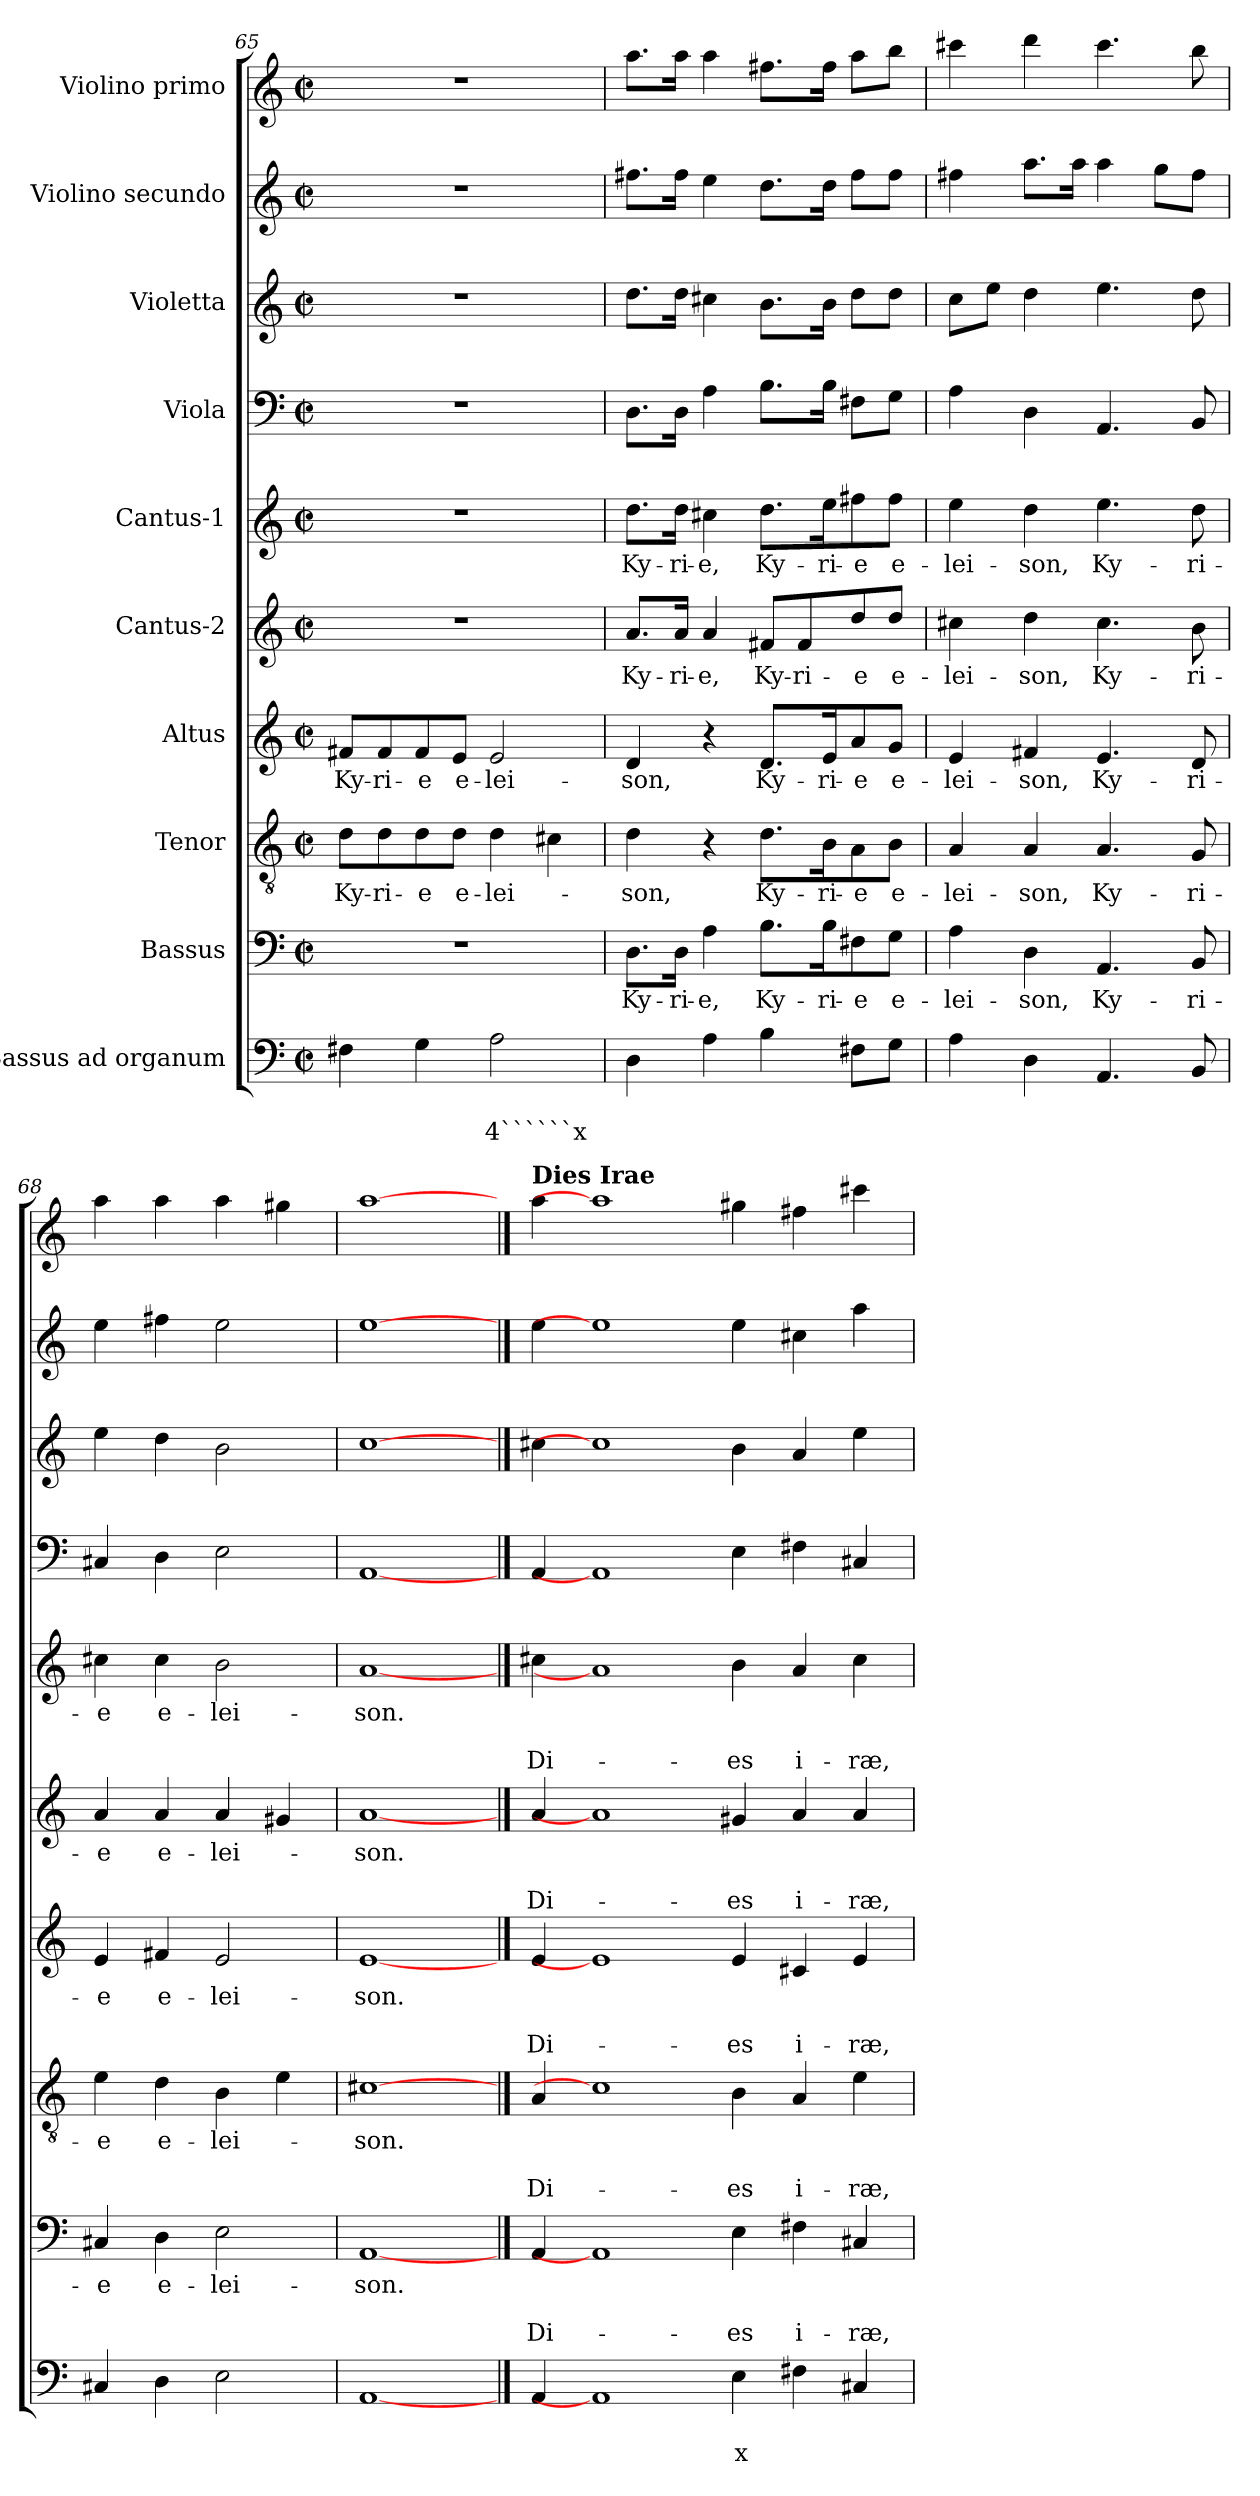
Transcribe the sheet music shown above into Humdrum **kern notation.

**kern	**text	**text	**kern	**text	**text	**text	**kern	**text	**text	**text	**kern	**text	**text	**text	**kern	**text	**text	**text	**kern	**text	**text	**text	**kern	**kern	**kern	**kern
*part10	*part10	*part10	*part9	*part9	*part9	*part9	*part8	*part8	*part8	*part8	*part7	*part7	*part7	*part7	*part6	*part6	*part6	*part6	*part5	*part5	*part5	*part5	*part4	*part3	*part2	*part1
*staff10	*staff10	*staff10	*staff9	*staff9	*staff9	*staff9	*staff8	*staff8	*staff8	*staff8	*staff7	*staff7	*staff7	*staff7	*staff6	*staff6	*staff6	*staff6	*staff5	*staff5	*staff5	*staff5	*staff4	*staff3	*staff2	*staff1
*I"Bassus ad  organum	*	*	*I"Bassus	*	*	*	*I"Tenor	*	*	*	*I"Altus	*	*	*	*I"Cantus-2	*	*	*	*I"Cantus-1	*	*	*	*I"Viola	*I"Violetta	*I"Violino secundo	*I"Violino primo
*clefF4	*	*	*clefF4	*	*	*	*clefGv2	*	*	*	*clefG2	*	*	*	*clefG2	*	*	*	*clefG2	*	*	*	*clefF4	*clefG2	*clefG2	*clefG2
*k[]	*	*	*k[]	*	*	*	*k[]	*	*	*	*k[]	*	*	*	*k[]	*	*	*	*k[]	*	*	*	*k[]	*k[]	*k[]	*k[]
*C:	*	*	*C:	*	*	*	*C:	*	*	*	*C:	*	*	*	*C:	*	*	*	*C:	*	*	*	*C:	*C:	*C:	*C:
*M2/2	*	*	*M2/2	*	*	*	*M2/2	*	*	*	*M2/2	*	*	*	*M2/2	*	*	*	*M2/2	*	*	*	*M2/2	*M2/2	*M2/2	*M2/2
*met(c|)	*	*	*met(c|)	*	*	*	*met(c|)	*	*	*	*met(c|)	*	*	*	*met(c|)	*	*	*	*met(c|)	*	*	*	*met(c|)	*met(c|)	*met(c|)	*met(c|)
=65	=65	=65	=65	=65	=65	=65	=65	=65	=65	=65	=65	=65	=65	=65	=65	=65	=65	=65	=65	=65	=65	=65	=65	=65	=65	=65
!	!	!	!	!	!	!	!	!LO:LY:b	!	!	!	!LO:LY:b	!	!	!	!	!	!	!	!	!	!	!	!	!	!
4F#X\	.	.	1r	.	.	.	8d\L	Ky-	.	.	8f#X/L	Ky-	.	.	1r	.	.	.	1r	.	.	.	1r	1r	1r	1r
!	!	!	!	!	!	!	!	!LO:LY:b	!	!	!	!LO:LY:b	!	!	!	!	!	!	!	!	!	!	!	!	!	!
.	.	.	.	.	.	.	8d\	-ri-	.	.	8f#/	-ri-	.	.	.	.	.	.	.	.	.	.	.	.	.	.
!	!	!	!	!	!	!	!	!LO:LY:b	!	!	!	!LO:LY:b	!	!	!	!	!	!	!	!	!	!	!	!	!	!
4G\	.	.	.	.	.	.	8d\	-e	.	.	8f#/	-e	.	.	.	.	.	.	.	.	.	.	.	.	.	.
!	!	!	!	!	!	!	!	!LO:LY:b	!	!	!	!LO:LY:b	!	!	!	!	!	!	!	!	!	!	!	!	!	!
.	.	.	.	.	.	.	8d\J	e-	.	.	8e/J	e-	.	.	.	.	.	.	.	.	.	.	.	.	.	.
!	!	!LO:LY:b	!	!	!	!	!	!LO:LY:b	!	!	!	!LO:LY:b	!	!	!	!	!	!	!	!	!	!	!	!	!	!
2A\	.	4``````x	.	.	.	.	4d\	-lei-	.	.	2e/	-lei-	.	.	.	.	.	.	.	.	.	.	.	.	.	.
.	.	.	.	.	.	.	4c#X\	.	.	.	.	.	.	.	.	.	.	.	.	.	.	.	.	.	.	.
!!LO:LB:g=z
=66	=66	=66	=66	=66	=66	=66	=66	=66	=66	=66	=66	=66	=66	=66	=66	=66	=66	=66	=66	=66	=66	=66	=66	=66	=66	=66
!	!	!	!	!LO:LY:b	!	!	!	!LO:LY:b	!	!	!	!LO:LY:b	!	!	!	!LO:LY:b	!	!	!	!LO:LY:b	!	!	!	!	!	!
4D\	.	.	8.D\L	Ky-	.	.	4d\	-son,	.	.	4d/	-son,	.	.	8.a/L	Ky-	.	.	8.dd\L	Ky-	.	.	8.D\L	8.dd\L	8.ff#X\L	8.aa\L
!	!	!	!	!LO:LY:b	!	!	!	!	!	!	!	!	!	!	!	!LO:LY:b	!	!	!	!LO:LY:b	!	!	!	!	!	!
.	.	.	16D\Jk	-ri-	.	.	.	.	.	.	.	.	.	.	16a/Jk	-ri-	.	.	16dd\Jk	-ri-	.	.	16D\Jk	16dd\Jk	16ff#\Jk	16aa\Jk
!	!	!	!	!LO:LY:b	!	!	!	!	!	!	!	!	!	!	!	!LO:LY:b	!	!	!	!LO:LY:b	!	!	!	!	!	!
4A\	.	.	4A\	-e,	.	.	4r	.	.	.	4r	.	.	.	4a/	-e,	.	.	4cc#X\	-e,	.	.	4A\	4cc#X\	4ee\	4aa\
!	!	!	!	!LO:LY:b	!	!	!	!LO:LY:b	!	!	!	!LO:LY:b	!	!	!	!LO:LY:b	!	!	!	!LO:LY:b	!	!	!	!	!	!
4B\	.	.	8.B\L	Ky-	.	.	8.d\L	Ky-	.	.	8.d/L	Ky-	.	.	8f#X/L	Ky-	.	.	8.dd\L	Ky-	.	.	8.B\L	8.b\L	8.dd\L	8.ff#X\L
!	!	!	!	!	!	!	!	!	!	!	!	!	!	!	!	!LO:LY:b	!	!	!	!	!	!	!	!	!	!
.	.	.	.	.	.	.	.	.	.	.	.	.	.	.	8f#/	-ri-	.	.	.	.	.	.	.	.	.	.
!	!	!	!	!LO:LY:b	!	!	!	!LO:LY:b	!	!	!	!LO:LY:b	!	!	!	!	!	!	!	!LO:LY:b	!	!	!	!	!	!
.	.	.	16B\K	-ri-	.	.	16B\K	-ri-	.	.	16e/K	-ri-	.	.	.	.	.	.	16ee\K	-ri-	.	.	16B\Jk	16b\Jk	16dd\Jk	16ff#\Jk
!	!	!	!	!LO:LY:b	!	!	!	!LO:LY:b	!	!	!	!LO:LY:b	!	!	!	!LO:LY:b	!	!	!	!LO:LY:b	!	!	!	!	!	!
8F#X\L	.	.	8F#X\	-e	.	.	8A\	-e	.	.	8a/	-e	.	.	8dd/	-e	.	.	8ff#X\	-e	.	.	8F#X\L	8dd\L	8ff#\L	8aa\L
!	!	!	!	!LO:LY:b	!	!	!	!LO:LY:b	!	!	!	!LO:LY:b	!	!	!	!LO:LY:b	!	!	!	!LO:LY:b	!	!	!	!	!	!
8G\J	.	.	8G\J	e-	.	.	8B\J	e-	.	.	8g/J	e-	.	.	8dd/J	e-	.	.	8ff#\J	e-	.	.	8G\J	8dd\J	8ff#\J	8bb\J
=67	=67	=67	=67	=67	=67	=67	=67	=67	=67	=67	=67	=67	=67	=67	=67	=67	=67	=67	=67	=67	=67	=67	=67	=67	=67	=67
!	!	!	!	!LO:LY:b	!	!	!	!LO:LY:b	!	!	!	!LO:LY:b	!	!	!	!LO:LY:b	!	!	!	!LO:LY:b	!	!	!	!	!	!
4A\	.	.	4A\	-lei-	.	.	4A/	-lei-	.	.	4e/	-lei-	.	.	4cc#X\	-lei-	.	.	4ee\	-lei-	.	.	4A\	8cc\L	4ff#X\	4ccc#X\
.	.	.	.	.	.	.	.	.	.	.	.	.	.	.	.	.	.	.	.	.	.	.	.	8ee\J	.	.
!	!	!	!	!LO:LY:b	!	!	!	!LO:LY:b	!	!	!	!LO:LY:b	!	!	!	!LO:LY:b	!	!	!	!LO:LY:b	!	!	!	!	!	!
4D\	.	.	4D\	-son,	.	.	4A/	-son,	.	.	4f#X/	-son,	.	.	4dd\	-son,	.	.	4dd\	-son,	.	.	4D\	4dd\	8.aa\L	4ddd\
.	.	.	.	.	.	.	.	.	.	.	.	.	.	.	.	.	.	.	.	.	.	.	.	.	16aa\Jk	.
!	!	!	!	!LO:LY:b	!	!	!	!LO:LY:b	!	!	!	!LO:LY:b	!	!	!	!LO:LY:b	!	!	!	!LO:LY:b	!	!	!	!	!	!
4.AA/	.	.	4.AA/	Ky-	.	.	4.A/	Ky-	.	.	4.e/	Ky-	.	.	4.cc#\	Ky-	.	.	4.ee\	Ky-	.	.	4.AA/	4.ee\	4aa\	4.ccc#\
.	.	.	.	.	.	.	.	.	.	.	.	.	.	.	.	.	.	.	.	.	.	.	.	.	8gg\L	.
!	!	!	!	!LO:LY:b	!	!	!	!LO:LY:b	!	!	!	!LO:LY:b	!	!	!	!LO:LY:b	!	!	!	!LO:LY:b	!	!	!	!	!	!
8BB/	.	.	8BB/	-ri-	.	.	8G/	-ri-	.	.	8d/	-ri-	.	.	8b\	-ri-	.	.	8dd\	-ri-	.	.	8BB/	8dd\	8ff#\J	8bb\
=68	=68	=68	=68	=68	=68	=68	=68	=68	=68	=68	=68	=68	=68	=68	=68	=68	=68	=68	=68	=68	=68	=68	=68	=68	=68	=68
!	!	!	!	!LO:LY:b	!	!	!	!LO:LY:b	!	!	!	!LO:LY:b	!	!	!	!LO:LY:b	!	!	!	!LO:LY:b	!	!	!	!	!	!
4C#X/	.	.	4C#X/	-e	.	.	4e\	-e	.	.	4e/	-e	.	.	4a/	-e	.	.	4cc#X\	-e	.	.	4C#X/	4ee\	4ee\	4aa\
!	!	!	!	!LO:LY:b	!	!	!	!LO:LY:b	!	!	!	!LO:LY:b	!	!	!	!LO:LY:b	!	!	!	!LO:LY:b	!	!	!	!	!	!
4D\	.	.	4D\	e-	.	.	4d\	e-	.	.	4f#X/	e-	.	.	4a/	e-	.	.	4cc#\	e-	.	.	4D\	4dd\	4ff#X\	4aa\
!	!	!	!	!LO:LY:b	!	!	!	!LO:LY:b	!	!	!	!LO:LY:b	!	!	!	!LO:LY:b	!	!	!	!LO:LY:b	!	!	!	!	!	!
2E\	.	.	2E\	-lei-	.	.	4B\	-lei-	.	.	2e/	-lei-	.	.	4a/	-lei-	.	.	2b\	-lei-	.	.	2E\	2b\	2ee\	4aa\
.	.	.	.	.	.	.	4e\	.	.	.	.	.	.	.	4g#X/	.	.	.	.	.	.	.	.	.	.	4gg#X\
=69	=69	=69	=69	=69	=69	=69	=69	=69	=69	=69	=69	=69	=69	=69	=69	=69	=69	=69	=69	=69	=69	=69	=69	=69	=69	=69
!	!	!	!	!LO:LY:b	!	!	!	!LO:LY:b	!	!	!	!LO:LY:b	!	!	!	!LO:LY:b	!	!	!	!LO:LY:b	!	!	!	!	!	!
[1AA	.	.	[1AA	-son.	.	.	[1c#X	-son.	.	.	[1e	-son.	.	.	[1a	-son.	.	.	[1a	-son.	.	.	[1AA	[1cc	[1ee	[1aa
!!LO:PB:g=z
==69X3	==69X3	==69X3	==69X3	==69X3	==69X3	==69X3	==69X3	==69X3	==69X3	==69X3	==69X3	==69X3	==69X3	==69X3	==69X3	==69X3	==69X3	==69X3	==69X3	==69X3	==69X3	==69X3	==69X3	==69X3	==69X3	==69X3
!	!	!	!	!	!	!	!	!	!	!	!	!	!	!	!	!	!	!	!	!	!	!	!	!	!	!LO:TX:a:B:t=Dies Irae
!	!	!	!	!	!	!LO:LY:b	!	!	!	!LO:LY:b	!	!	!	!LO:LY:b	!	!	!	!LO:LY:b	!	!	!	!LO:LY:b	!	!	!	!
4AA/	.	.	4AA/	.	.	Di-	4A/	.	.	Di-	4e/	.	.	Di-	4a/	.	.	Di-	4cc#X\	.	.	Di-	4AA/	4cc#X\	4ee\	4aa\
1AA]	.	.	1AA]	.	.	.	1c#]	.	.	.	1e]	.	.	.	1a]	.	.	.	1a]	.	.	.	1AA]	1cc]	1ee]	1aa]
!	!	!LO:LY:b	!	!	!	!LO:LY:b	!	!	!	!LO:LY:b	!	!	!	!LO:LY:b	!	!	!	!LO:LY:b	!	!	!	!LO:LY:b	!	!	!	!
4E\	.	x	4E\	.	.	-es	4B\	.	.	-es	4e/	.	.	-es	4g#X/	.	.	-es	4b\	.	.	-es	4E\	4b\	4ee\	4gg#X\
!	!	!	!	!	!	!LO:LY:b	!	!	!	!LO:LY:b	!	!	!	!LO:LY:b	!	!	!	!LO:LY:b	!	!	!	!LO:LY:b	!	!	!	!
4F#X\	.	.	4F#X\	.	.	i-	4A/	.	.	i-	4c#X/	.	.	i-	4a/	.	.	i-	4a/	.	.	i-	4F#X\	4a/	4cc#X\	4ff#X\
!	!	!	!	!	!	!LO:LY:b	!	!	!	!LO:LY:b	!	!	!	!LO:LY:b	!	!	!	!LO:LY:b	!	!	!	!LO:LY:b	!	!	!	!
4C#X/	.	.	4C#X/	.	.	-ræ,	4e\	.	.	-ræ,	4e/	.	.	-ræ,	4a/	.	.	-ræ,	4cc#\	.	.	-ræ,	4C#X/	4ee\	4aa\	4ccc#X\
=	=	=	=	=	=	=	=	=	=	=	=	=	=	=	=	=	=	=	=	=	=	=	=	=	=	=
*-	*-	*-	*-	*-	*-	*-	*-	*-	*-	*-	*-	*-	*-	*-	*-	*-	*-	*-	*-	*-	*-	*-	*-	*-	*-	*-
